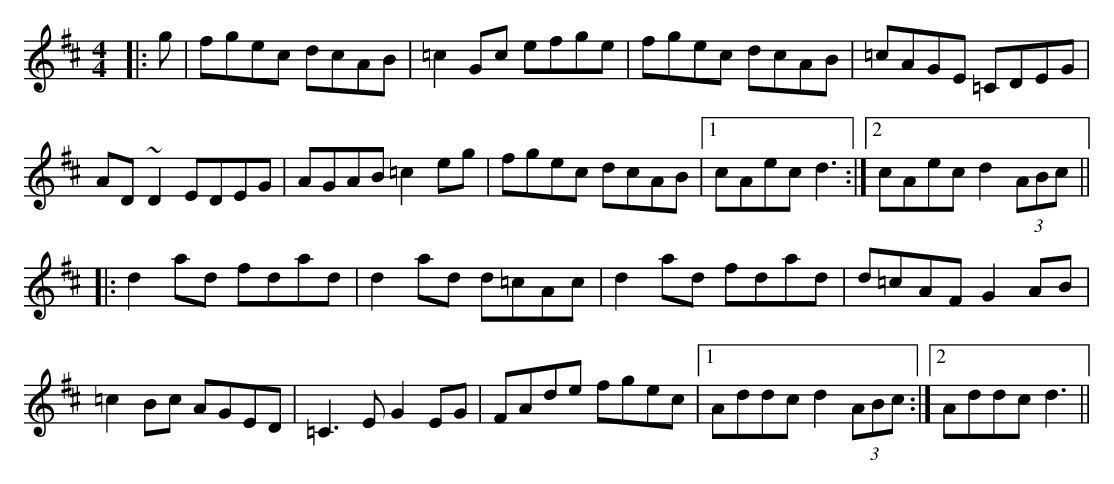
X:1
M:4/4
K:D
|:g|fgec dcAB|=c2 Gc efge|fgec dcAB|=cAGE =CDEG|
AD ~D2EDEG|AGAB =c2 eg|fgec dcAB|1 cAec d3:|2 cAec d2 (3ABc||
|:d2 ad fdad|d2 ad d=cAc|d2 ad fdad|d=cAF G2 AB|
=c2 Bc AGED|=C3E G2 EG|FAde fgec|1 Addc d2 (3ABc:|2 Addc d3||
